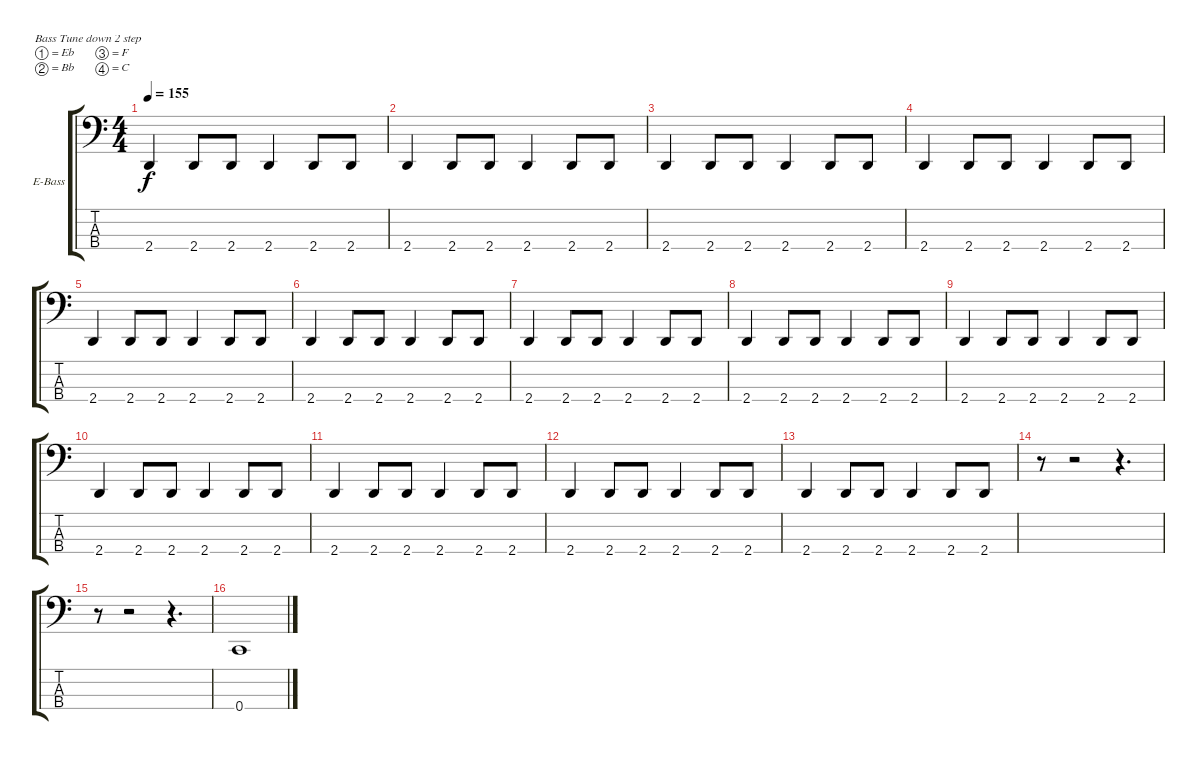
\defaultSystemsLayout 4
\bracketExtendMode groupsimilarinstruments
\firstSystemTrackNameOrientation horizontal
\otherSystemsTrackNameOrientation horizontal
\track ("Sharlee D'Angelo" "E-Bass") {instrument electricbassfinger}
\staff {score tabs}
\tuning (Eb2 Bb1 F1 C1)
\ts (4 4)
\tempo 155
\clef f4
\ks c
2.4.4{dy f} 2.4.8 2.4.8 2.4.4 2.4.8 2.4.8 |
2.4.4 2.4.8 2.4.8 2.4.4 2.4.8 2.4.8 |
2.4.4 2.4.8 2.4.8 2.4.4 2.4.8 2.4.8 |
2.4.4 2.4.8 2.4.8 2.4.4 2.4.8 2.4.8 |
2.4.4 2.4.8 2.4.8 2.4.4 2.4.8 2.4.8 |
2.4.4 2.4.8 2.4.8 2.4.4 2.4.8 2.4.8 |
2.4.4 2.4.8 2.4.8 2.4.4 2.4.8 2.4.8 |
2.4.4 2.4.8 2.4.8 2.4.4 2.4.8 2.4.8 |
2.4.4 2.4.8 2.4.8 2.4.4 2.4.8 2.4.8 |
2.4.4 2.4.8 2.4.8 2.4.4 2.4.8 2.4.8 |
2.4.4 2.4.8 2.4.8 2.4.4 2.4.8 2.4.8 |
2.4.4 2.4.8 2.4.8 2.4.4 2.4.8 2.4.8 |
2.4.4 2.4.8 2.4.8 2.4.4 2.4.8 2.4.8 |
r.8 r.2 r.4{d} |
r.8 r.2 r.4{d} |
0.4.1
